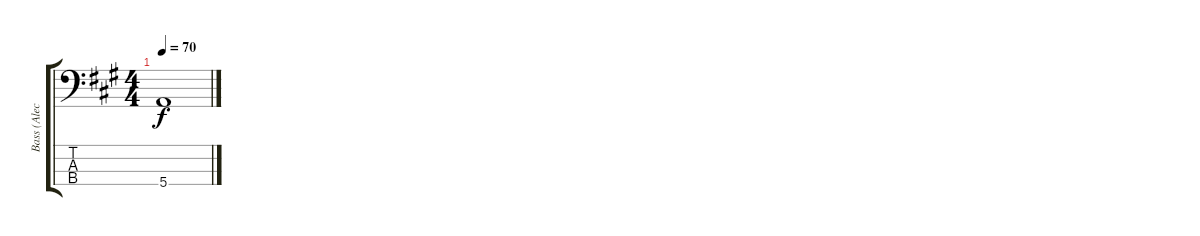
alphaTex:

\track ("Bass (Alec John Such)" "Bass (Alec") {instrument electricbassfinger}
\staff {score tabs}
\tuning (G2 D2 A1 E1) {hide}
\ts (4 4)
\tempo 70
\clef f4
\ks a
5.4{t}.1{dy f}
